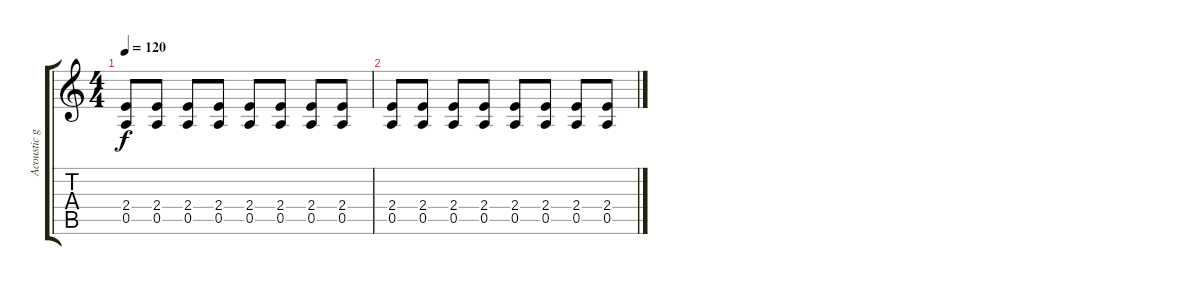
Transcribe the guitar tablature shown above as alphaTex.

\track ("Acoustic guitar 2" "Acoustic g") {instrument acousticguitarsteel}
\staff {score tabs}
\tuning (E4 B3 G3 D3 A2 E2) {hide}
\ts (4 4)
\tempo 120
\clef g2
\ks c
(2.4 0.5).8{dy f volume 2} (2.4 0.5).8 (2.4 0.5).8 (2.4 0.5).8 (2.4 0.5).8 (2.4 0.5).8 (2.4 0.5).8 (2.4 0.5).8 |
(2.4 0.5).8 (2.4 0.5).8 (2.4 0.5).8 (2.4 0.5).8 (2.4 0.5).8 (2.4 0.5).8 (2.4 0.5).8 (2.4 0.5).8
